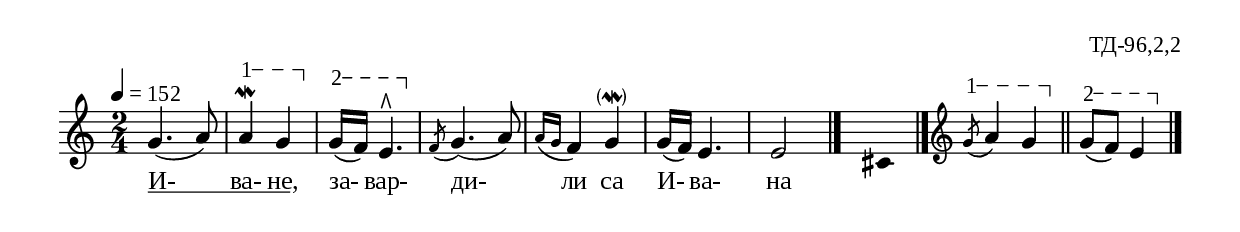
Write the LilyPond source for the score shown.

%{
TD_93_2_02
%}

\include "td-preamble.ly"

\score {
\relative c'' {
\tempo 4 = 152
  \time 2/4
  g4.( a8) | 
\varA  
  a4\startTextSpan\mordent g\stopTextSpan | 
\varB   
  g16\startTextSpan([ f)] e4.\stopTextSpan^\rtoe | 
  \acciaccatura f8 g4.( a8) |
\parS  
  \acciaccatura { a16[ g] } f4 g4-\parenthesize\mordent | g16([ f)] e4. | e2  
 \bar "|." 
s4 \fixB cis \fixC
 \bar "|." 
\endm
\varA  
   \acciaccatura g'8\startTextSpan a4 g\stopTextSpan  \bar "||" 
\varB   
  g8\startTextSpan([ f)] e4\stopTextSpan 
\bar "|." 
}
\addlyrics { И- \startTextSpan ва- не, \stopTextSpan 
за- вар- ди- ли са И- ва- на }
%
\layout {
  indent = #0
  line-width = 190\mm
  ragged-right=##f
\context {
      \Lyrics
      \consists "Text_spanner_engraver"
      \override TextSpanner #'direction = #DOWN
      \override TextSpanner #'style = #'line    
      \override TextSpanner #'outside-staff-priority = ##f
      \override TextSpanner #'padding = #0.2 % sets the distance of the line from the lyrics
      \override TextSpanner #'bound-details =
      #`((left . ((Y . 0)
                  (padding . 0)
                  (attach-dir . ,LEFT)))
         (left-broken . ((end-on-note . #t)))
         (right . ((Y . 0)
                   (padding . 0)
                   (attach-dir . ,RIGHT))))
    }
}
%
\midi { 
	\context {
		\Score
		tempoWholesPerMinute = #(ly:make-moment 152 4)
		}
	}
}	
%
\header{
  opus = "ТД-96,2,2"
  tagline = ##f
}


